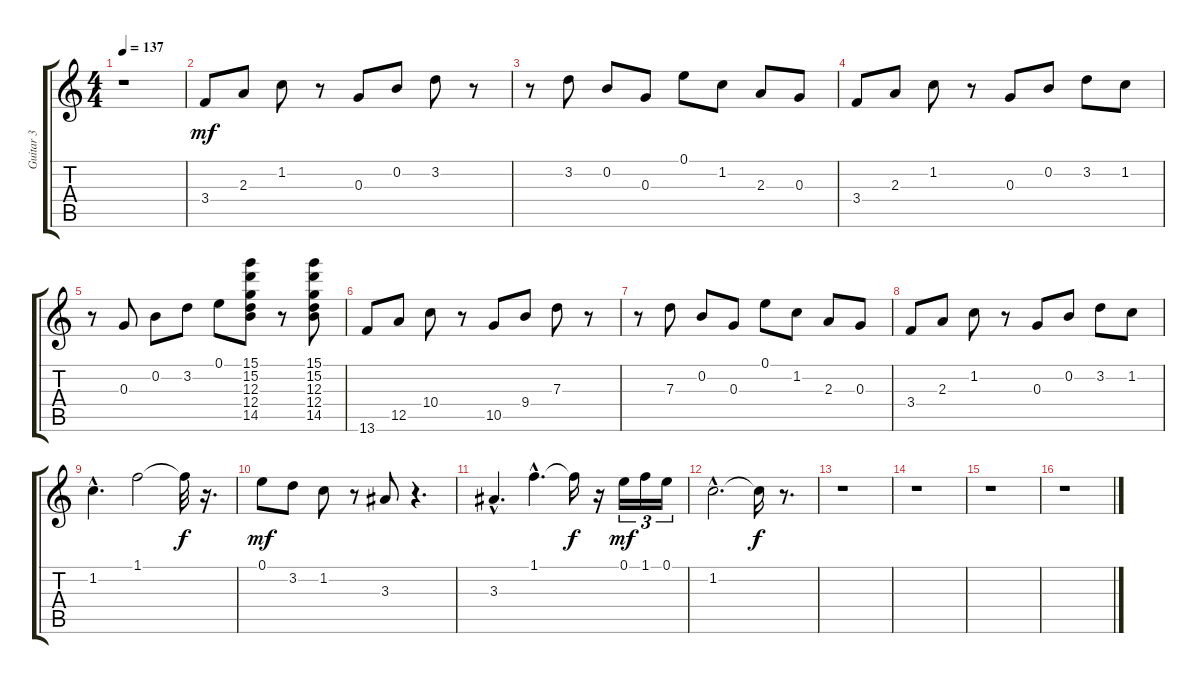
\track ("Guitar 3" "Guitar 3") {instrument overdrivenguitar}
\staff {score tabs}
\tuning (E4 B3 G3 D3 A2 E2) {hide}
\ts (4 4)
\tempo 137
\clef g2
\ks c
r.1{dy f} |
3.4.8{dy mf} 2.3.8 1.2.8 r.8 0.3.8 0.2.8 3.2.8 r.8 |
r.8 3.2.8 0.2.8 0.3.8 0.1.8 1.2.8 2.3.8 0.3.8 |
3.4.8 2.3.8 1.2.8 r.8 0.3.8 0.2.8 3.2.8 1.2.8 |
r.8 0.3.8 0.2.8 3.2.8 0.1.8 (15.1 15.2 12.3 12.4 14.5).8 r.8 (15.1 15.2 12.3 12.4 14.5).8 |
13.6.8 12.5.8 10.4.8 r.8 10.5.8 9.4.8 7.3.8 r.8 |
r.8 7.3.8 0.2.8 0.3.8 0.1.8 1.2.8 2.3.8 0.3.8 |
3.4.8 2.3.8 1.2.8 r.8 0.3.8 0.2.8 3.2.8 1.2.8 |
1.2{hac}.4{d} 1.1.2 1.1{t}.32{dy f} r.16{d} |
0.1.8{dy mf} 3.2.8 1.2.8 r.8 3.3.8 r.4{d} |
3.3{hac}.4{d} 1.1{hac}.4{d} 1.1{t}.16{dy f} r.16 0.1.16{tu (3 2) dy mf} 1.1.16{tu (3 2)} 0.1.16{tu (3 2)} |
1.2{hac}.2{d} 1.2{t}.16{dy f} r.8{d} |
r.1 |
r.1 |
r.1 |
r.1
